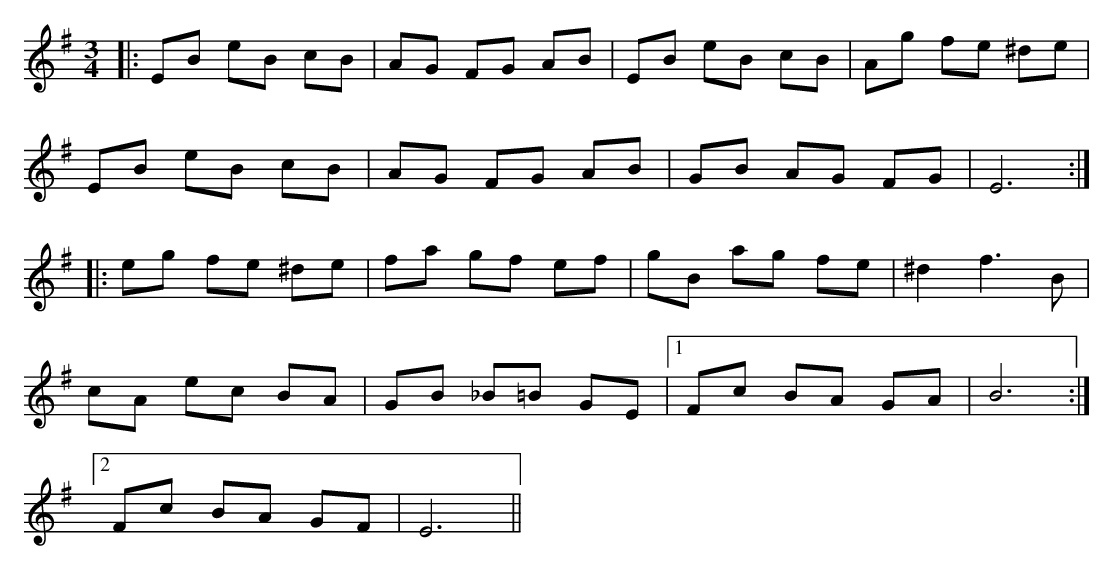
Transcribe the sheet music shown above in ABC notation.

X:1
M:3/4
K:Emin
|:EB eB cB|AG FG AB|EB eB cB|Ag fe ^de|
EB eB cB|AG FG AB|GB AG FG|E6:|
|:eg fe ^de|fa gf ef|gB ag fe|^d2 f3 B|
cA ec BA|GB _B=B GE|1 Fc BA GA|B6:|
[2 Fc BA GF|E6||
